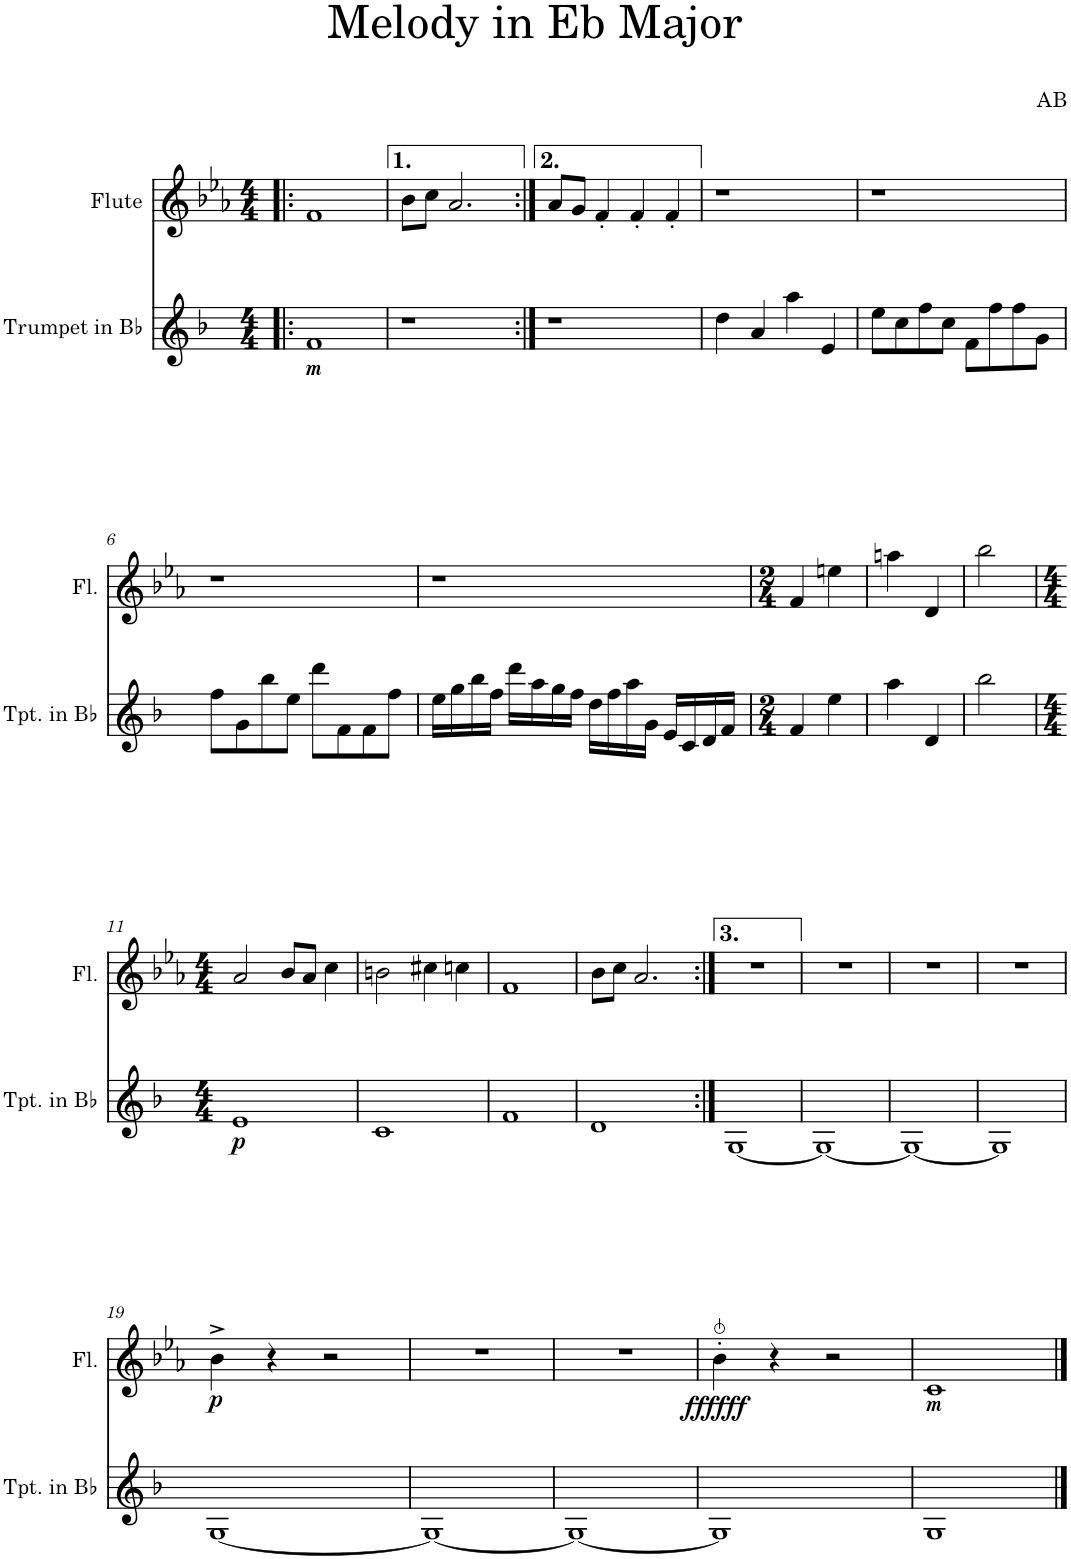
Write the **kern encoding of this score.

**kern	**dynam	**kern	**dynam
*part2	*part2	*part1	*part1
*staff2	*staff2	*staff1	*staff1
*I"Trumpet in Bb	*	*I"Flute	*
*I'Tpt. in Bb	*	*I'Fl.	*
*clefG2	*	*clefG2	*
*Trd1c2	*	*	*
*k[b-]	*	*k[b-e-a-]	*
*M4/4	*	*M4/4	*
=1!|:	=1!|:	=1!|:	=1!|:
!	!LO:DY:b	!	!
1f	other-dynamics	1f	.
=2	=2	=2	=2
1r	.	8b-\L	.
.	.	8cc\J	.
.	.	2.a-/	.
=3:|!	=3:|!	=3:|!	=3:|!
1r	.	8a-/L	.
.	.	8g/J	.
.	.	4f'/	.
.	.	4f'/	.
.	.	4f'/	.
=4	=4	=4	=4
4dd\	.	1r	.
4a/	.	.	.
4aa\	.	.	.
4e/	.	.	.
=5	=5	=5	=5
8ee\L	.	1r	.
8cc\	.	.	.
8ff\	.	.	.
8cc\J	.	.	.
8f\L	.	.	.
8ff\	.	.	.
8ff\	.	.	.
8g\J	.	.	.
!!LO:LB:g=z
=6	=6	=6	=6
8ff\L	.	1r	.
8g\	.	.	.
8bb-\	.	.	.
8ee\J	.	.	.
8ddd\L	.	.	.
8f\	.	.	.
8f\	.	.	.
8ff\J	.	.	.
=7	=7	=7	=7
16ee\LL	.	1r	.
16gg\	.	.	.
16bb-\	.	.	.
16ff\JJ	.	.	.
16ddd\LL	.	.	.
16aa\	.	.	.
16gg\	.	.	.
16ff\JJ	.	.	.
16dd\LL	.	.	.
16ff\	.	.	.
16aa\	.	.	.
16g\JJ	.	.	.
16e/LL	.	.	.
16c/	.	.	.
16d/	.	.	.
16f/JJ	.	.	.
=8	=8	=8	=8
*M2/4	*	*M2/4	*
4f/	.	4f/	.
4ee\	.	4een\	.
=9	=9	=9	=9
4aa\	.	4aan\	.
4d/	.	4d/	.
=10	=10	=10	=10
2bb-\	.	2bb-\	.
!!LO:LB:g=z
=11	=11	=11	=11
*M4/4	*	*M4/4	*
!	!LO:DY:b	!	!
1e	p	2a-/	.
.	.	8b-/L	.
.	.	8a-/J	.
.	.	4cc\	.
=12	=12	=12	=12
1c	.	2bn\	.
.	.	4cc#X\	.
.	.	4ccn\	.
=13	=13	=13	=13
1f	.	1f	.
=14	=14	=14	=14
1d	.	8b-\L	.
.	.	8cc\J	.
.	.	2.a-/	.
=15:|!	=15:|!	=15:|!	=15:|!
[1G	.	1r	.
=16	=16	=16	=16
1G_	.	1r	.
=17	=17	=17	=17
1G_	.	1r	.
=18	=18	=18	=18
1G]	.	1r	.
!!LO:LB:g=z
=19	=19	=19	=19
!	!	!	!LO:DY:b
[1G	.	4b-^\	p
.	.	4r	.
.	.	2r	.
=20	=20	=20	=20
1G_	.	1r	.
=21	=21	=21	=21
1G_	.	1r	.
=22	=22	=22	=22
!	!	!	!LO:DY:b
1G]	.	4b-'\	ffffff
.	.	4r	.
.	.	2r	.
=23	=23	=23	=23
!	!	!	!LO:DY:b
1G	.	1c	other-dynamics
==	==	==	==
*-	*-	*-	*-
